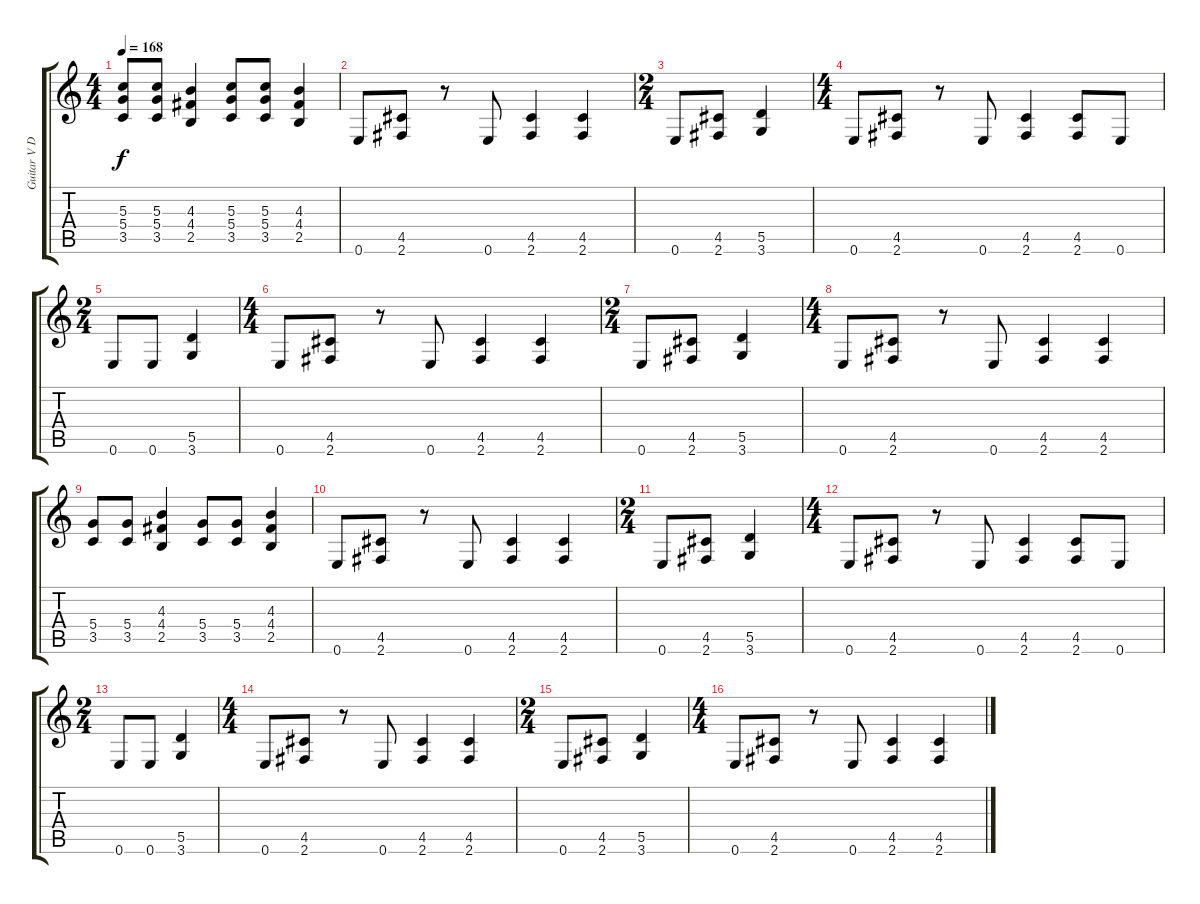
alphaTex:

\track ("Guitar V Distortion" "Guitar V D") {instrument distortionguitar}
\staff {score tabs}
\tuning (E4 B3 G3 D3 A2 E2) {hide}
\ts (4 4)
\tempo 168
\clef g2
\ks c
(5.3 5.4 3.5).8{dy f} (5.3 5.4 3.5).8 (4.3 4.4 2.5).4 (5.3 5.4 3.5).8 (5.3 5.4 3.5).8 (4.3 4.4 2.5).4 |
0.6.8 (4.5 2.6).8 r.8 0.6.8 (4.5 2.6).4 (4.5 2.6).4 |
\ts (2 4)
0.6.8 (4.5 2.6).8 (5.5 3.6).4 |
\ts (4 4)
0.6.8 (4.5 2.6).8 r.8 0.6.8 (4.5 2.6).4 (4.5 2.6).8 0.6.8 |
\ts (2 4)
0.6.8 0.6.8 (5.5 3.6).4 |
\ts (4 4)
0.6.8 (4.5 2.6).8 r.8 0.6.8 (4.5 2.6).4 (4.5 2.6).4 |
\ts (2 4)
0.6.8 (4.5 2.6).8 (5.5 3.6).4 |
\ts (4 4)
0.6.8 (4.5 2.6).8 r.8 0.6.8 (4.5 2.6).4 (4.5 2.6).4 |
(5.4 3.5).8 (5.4 3.5).8 (4.3 4.4 2.5).4 (5.4 3.5).8 (5.4 3.5).8 (4.3 4.4 2.5).4 |
0.6.8 (4.5 2.6).8 r.8 0.6.8 (4.5 2.6).4 (4.5 2.6).4 |
\ts (2 4)
0.6.8 (4.5 2.6).8 (5.5 3.6).4 |
\ts (4 4)
0.6.8 (4.5 2.6).8 r.8 0.6.8 (4.5 2.6).4 (4.5 2.6).8 0.6.8 |
\ts (2 4)
0.6.8 0.6.8 (5.5 3.6).4 |
\ts (4 4)
0.6.8 (4.5 2.6).8 r.8 0.6.8 (4.5 2.6).4 (4.5 2.6).4 |
\ts (2 4)
0.6.8 (4.5 2.6).8 (5.5 3.6).4 |
\ts (4 4)
0.6.8 (4.5 2.6).8 r.8 0.6.8 (4.5 2.6).4 (4.5 2.6).4
